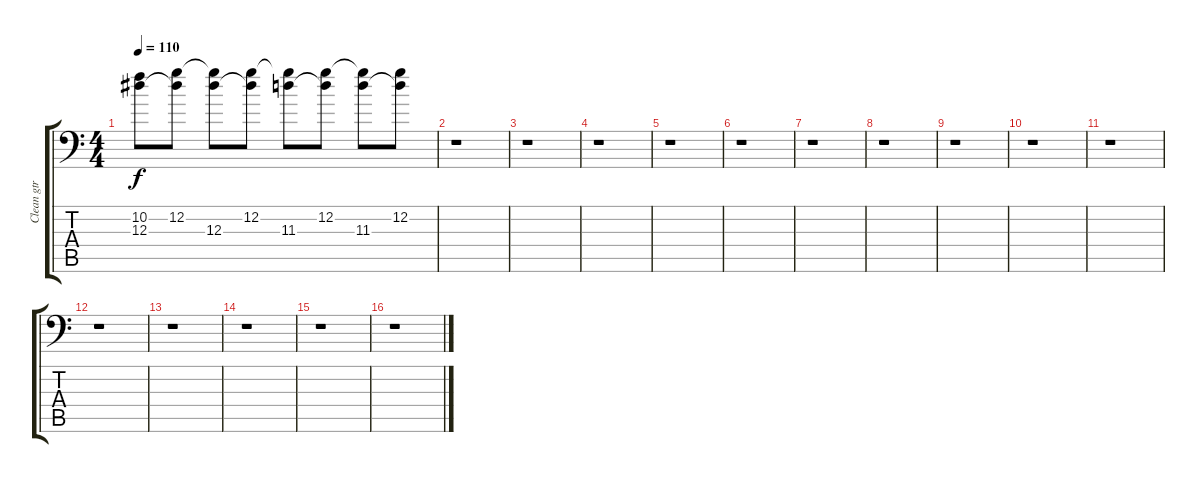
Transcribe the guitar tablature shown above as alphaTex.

\track ("Clean gtr" "Clean gtr") {instrument electricguitarjazz}
\staff {score tabs}
\tuning (C4 G3 Eb3 Bb2 F2 Bb1) {hide}
\ts (4 4)
\tempo 110
\clef f4
\ks c
(10.2{t} 12.3).8{dy f} (12.2 12.3{t}).8 (12.2{t} 12.3).8 (12.2 12.3{t}).8 (12.2{t} 11.3).8 (12.2 11.3{t}).8 (12.2{t} 11.3).8 (12.2 11.3{t}).8 |
r.1 |
r.1 |
r.1 |
r.1 |
r.1 |
r.1 |
r.1 |
r.1 |
r.1 |
r.1 |
r.1 |
r.1 |
r.1 |
r.1 |
r.1
